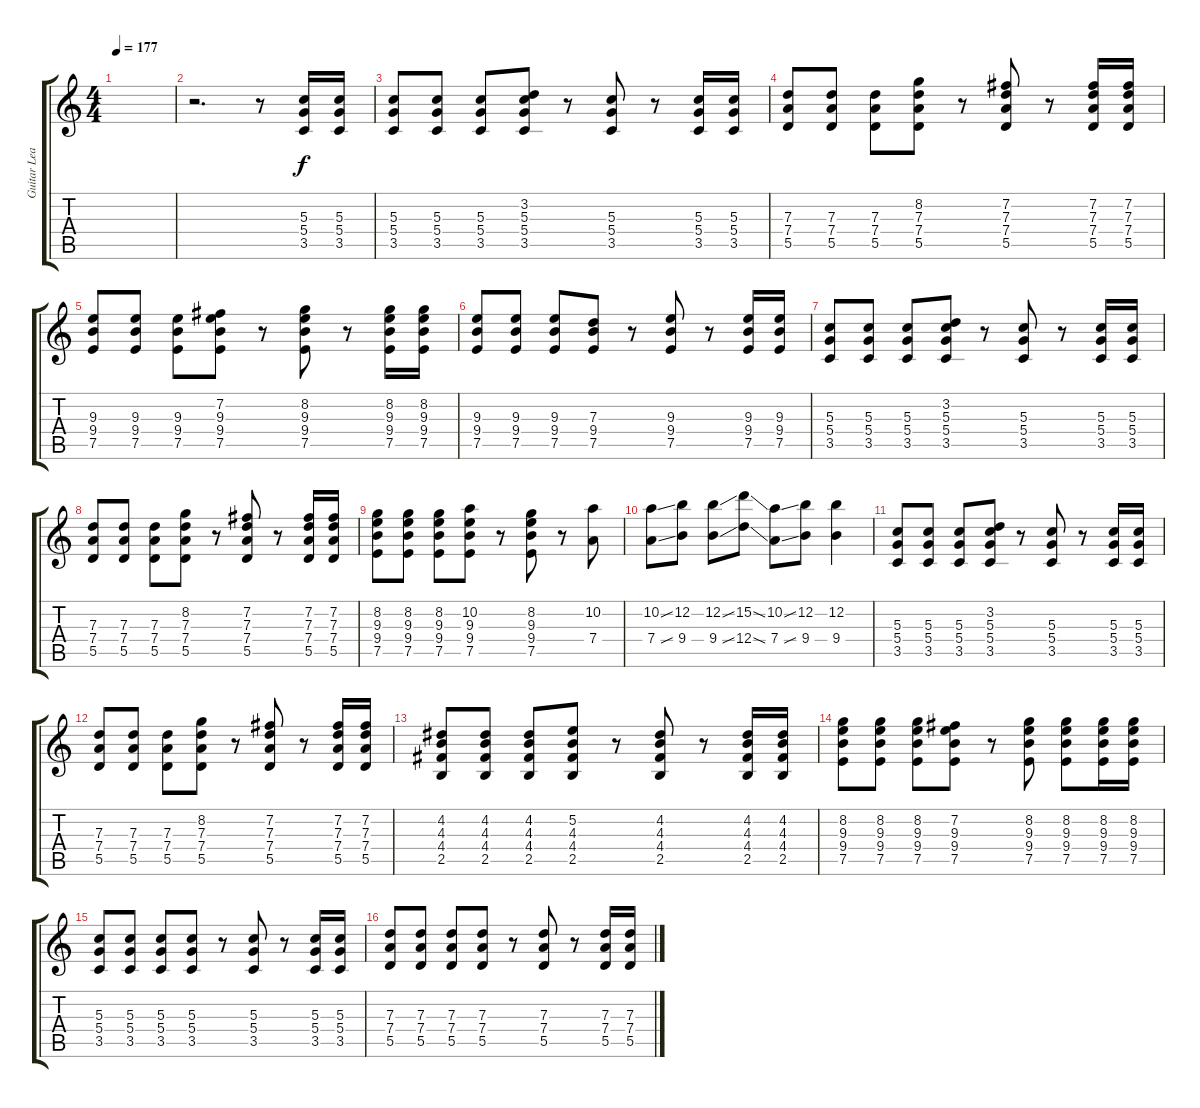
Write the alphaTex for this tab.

\track ("Guitar Lead" "Guitar Lea") {instrument distortionguitar}
\staff {score tabs}
\tuning (E4 B3 G3 D3 A2 E2) {hide}
\ts (4 4)
\tempo 177
\clef g2
\ks c
|
r.2{d} r.8 (5.3 5.4 3.5).16 (5.3 5.4 3.5).16 |
(5.3 5.4 3.5).8 (5.3 5.4 3.5).8 (5.3 5.4 3.5).8 (3.2 5.3 5.4 3.5).8 r.8 (5.3 5.4 3.5).8 r.8 (5.3 5.4 3.5).16 (5.3 5.4 3.5).16 |
(7.3 7.4 5.5).8 (7.3 7.4 5.5).8 (7.3 7.4 5.5).8 (8.2 7.3 7.4 5.5).8 r.8 (7.2 7.3 7.4 5.5).8 r.8 (7.2 7.3 7.4 5.5).16 (7.2 7.3 7.4 5.5).16 |
(9.3 9.4 7.5).8 (9.3 9.4 7.5).8 (9.3 9.4 7.5).8 (7.2 9.3 9.4 7.5).8 r.8 (8.2 9.3 9.4 7.5).8 r.8 (8.2 9.3 9.4 7.5).16 (8.2 9.3 9.4 7.5).16 |
(9.3 9.4 7.5).8 (9.3 9.4 7.5).8 (9.3 9.4 7.5).8 (7.3 9.4 7.5).8 r.8 (9.3 9.4 7.5).8 r.8 (9.3 9.4 7.5).16 (9.3 9.4 7.5).16 |
(5.3 5.4 3.5).8 (5.3 5.4 3.5).8 (5.3 5.4 3.5).8 (3.2 5.3 5.4 3.5).8 r.8 (5.3 5.4 3.5).8 r.8 (5.3 5.4 3.5).16 (5.3 5.4 3.5).16 |
(7.3 7.4 5.5).8 (7.3 7.4 5.5).8 (7.3 7.4 5.5).8 (8.2 7.3 7.4 5.5).8 r.8 (7.2 7.3 7.4 5.5).8 r.8 (7.2 7.3 7.4 5.5).16 (7.2 7.3 7.4 5.5).16 |
(8.2 9.3 9.4 7.5).8 (8.2 9.3 9.4 7.5).8 (8.2 9.3 9.4 7.5).8 (10.2 9.3 9.4 7.5).8 r.8 (8.2 9.3 9.4 7.5).8 r.8 (10.2 7.4).8 |
(10.2{ss} 7.4{ss}).8 (12.2 9.4).8 (12.2{ss} 9.4{ss}).8 (15.2{ss} 12.4{ss}).8 (10.2{ss} 7.4{ss}).8 (12.2 9.4).8 (12.2 9.4).4 |
(5.3 5.4 3.5).8 (5.3 5.4 3.5).8 (5.3 5.4 3.5).8 (3.2 5.3 5.4 3.5).8 r.8 (5.3 5.4 3.5).8 r.8 (5.3 5.4 3.5).16 (5.3 5.4 3.5).16 |
(7.3 7.4 5.5).8 (7.3 7.4 5.5).8 (7.3 7.4 5.5).8 (8.2 7.3 7.4 5.5).8 r.8 (7.2 7.3 7.4 5.5).8 r.8 (7.2 7.3 7.4 5.5).16 (7.2 7.3 7.4 5.5).16 |
(4.2 4.3 4.4 2.5).8 (4.2 4.3 4.4 2.5).8 (4.2 4.3 4.4 2.5).8 (5.2 4.3 4.4 2.5).8 r.8 (4.2 4.3 4.4 2.5).8 r.8 (4.2 4.3 4.4 2.5).16 (4.2 4.3 4.4 2.5).16 |
(8.2 9.3 9.4 7.5).8 (8.2 9.3 9.4 7.5).8 (8.2 9.3 9.4 7.5).8 (7.2 9.3 9.4 7.5).8 r.8 (8.2 9.3 9.4 7.5).8 (8.2 9.3 9.4 7.5).8 (8.2 9.3 9.4 7.5).16 (8.2 9.3 9.4 7.5).16 |
(5.3 5.4 3.5).8 (5.3 5.4 3.5).8 (5.3 5.4 3.5).8 (5.3 5.4 3.5).8 r.8 (5.3 5.4 3.5).8 r.8 (5.3 5.4 3.5).16 (5.3 5.4 3.5).16 |
(7.3 7.4 5.5).8 (7.3 7.4 5.5).8 (7.3 7.4 5.5).8 (7.3 7.4 5.5).8 r.8 (7.3 7.4 5.5).8 r.8 (7.3 7.4 5.5).16 (7.3 7.4 5.5).16
